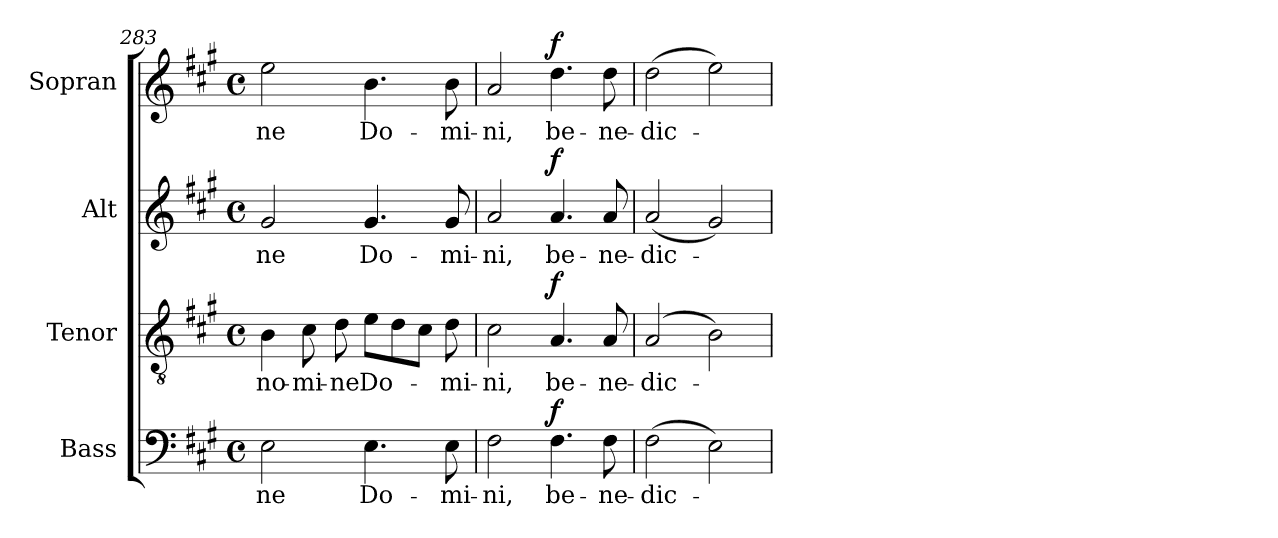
**kern	**text	**dynam	**kern	**text	**dynam	**kern	**text	**dynam	**kern	**text	**dynam
*part4	*part4	*part4	*part3	*part3	*part3	*part2	*part2	*part2	*part1	*part1	*part1
*staff4	*staff4	*staff4	*staff3	*staff3	*staff3	*staff2	*staff2	*staff2	*staff1	*staff1	*staff1
*I"Bass	*	*	*I"Tenor	*	*	*I"Alt	*	*	*I"Sopran	*	*
*I'B.	*	*	*I'T.	*	*	*I'A.	*	*	*I'S.	*	*
*clefF4	*	*	*clefGv2	*	*	*clefG2	*	*	*clefG2	*	*
*k[f#c#g#]	*	*	*k[f#c#g#]	*	*	*k[f#c#g#]	*	*	*k[f#c#g#]	*	*
*A:	*	*	*A:	*	*	*A:	*	*	*A:	*	*
*M4/4	*	*	*M4/4	*	*	*M4/4	*	*	*M4/4	*	*
*met(c)	*	*	*met(c)	*	*	*met(c)	*	*	*met(c)	*	*
=283	=283	=283	=283	=283	=283	=283	=283	=283	=283	=283	=283
!	!LO:LY:b	!	!	!LO:LY:b	!	!	!LO:LY:b	!	!	!LO:LY:b	!
2E\	-ne	.	4B\	no-	.	2g#/	-ne	.	2ee\	-ne	.
!	!	!	!	!LO:LY:b	!	!	!	!	!	!	!
.	.	.	8c#\	-mi-	.	.	.	.	.	.	.
!	!	!	!	!LO:LY:b	!	!	!	!	!	!	!
.	.	.	8d\	-ne	.	.	.	.	.	.	.
!	!LO:LY:b	!	!	!LO:LY:b	!	!	!LO:LY:b	!	!	!LO:LY:b	!
4.E\	Do-	.	8e\L	Do-	.	4.g#/	Do-	.	4.b\	Do-	.
.	.	.	8d\	.	.	.	.	.	.	.	.
.	.	.	8c#\J	.	.	.	.	.	.	.	.
!	!LO:LY:b	!	!	!LO:LY:b	!	!	!LO:LY:b	!	!	!LO:LY:b	!
8E\	-mi-	.	8d\	-mi-	.	8g#/	-mi-	.	8b\	-mi-	.
!!LO:LB:g=z
=284	=284	=284	=284	=284	=284	=284	=284	=284	=284	=284	=284
!	!LO:LY:b	!	!	!LO:LY:b	!	!	!LO:LY:b	!	!	!LO:LY:b	!
2F#\	-ni,	.	2c#\	-ni,	.	2a/	-ni,	.	2a/	-ni,	.
!	!LO:LY:b	!LO:DY:a	!	!LO:LY:b	!LO:DY:a	!	!LO:LY:b	!LO:DY:a	!	!LO:LY:b	!LO:DY:a
4.F#\	be-	f	4.A/	be-	f	4.a/	be-	f	4.dd\	be-	f
!	!LO:LY:b	!	!	!LO:LY:b	!	!	!LO:LY:b	!	!	!LO:LY:b	!
8F#\	-ne-	.	8A/	-ne-	.	8a/	-ne-	.	8dd\	-ne-	.
=285	=285	=285	=285	=285	=285	=285	=285	=285	=285	=285	=285
!	!LO:LY:b	!	!	!LO:LY:b	!	!	!LO:LY:b	!	!	!LO:LY:b	!
(>2F#\	-dic-	.	(2A/	-dic-	.	(<2a/	-dic-	.	(>2dd\	-dic-	.
2E\)	.	.	2B\)	.	.	2g#/)	.	.	2ee\)	.	.
=	=	=	=	=	=	=	=	=	=	=	=
*-	*-	*-	*-	*-	*-	*-	*-	*-	*-	*-	*-
